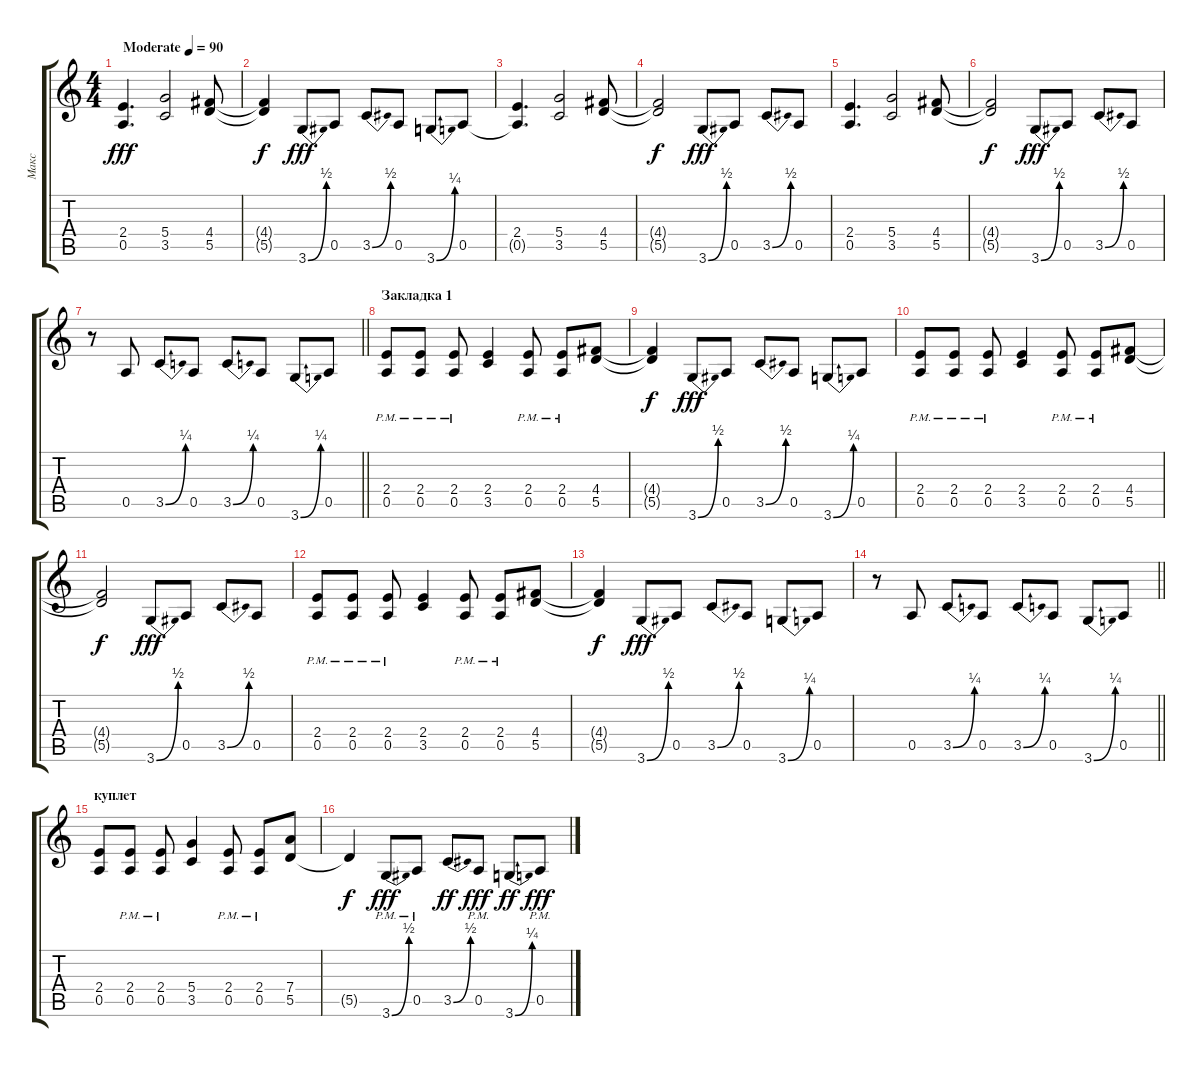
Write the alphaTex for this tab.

\track ("Макс" "Макс") {instrument overdrivenguitar}
\staff {score tabs}
\tuning (E4 B3 G3 D3 A2 E2) {hide}
\ts (4 4)
\tempo (90 "Moderate")
\clef g2
\ks c
(2.4 0.5).4{d dy fff instrument overdrivenguitar} (5.4 3.5).2 (4.4 5.5).8 |
(4.4{t} 5.5{t}).4{dy f} 3.6{be (bend 0 0 60 2)}.8{dy fff} 0.5.8 3.5{be (bend 0 0 60 2)}.8 0.5.8 3.6{be (bend 0 0 60 1)}.8 0.5.8 |
(2.4 0.5{t}).4{d} (5.4 3.5).2 (4.4 5.5).8 |
(4.4{t} 5.5{t}).2{dy f} 3.6{be (bend 0 0 60 2)}.8{dy fff} 0.5.8 3.5{be (bend 0 0 60 2)}.8 0.5.8 |
(2.4 0.5).4{d} (5.4 3.5).2 (4.4 5.5).8 |
(4.4{t} 5.5{t}).2{dy f} 3.6{be (bend 0 0 60 2)}.8{dy fff} 0.5.8 3.5{be (bend 0 0 60 2)}.8 0.5.8 |
\barLineRight lightlight
r.8 0.5.8 3.5{be (bend 0 0 60 1)}.8 0.5.8 3.5{be (bend 0 0 60 1)}.8 0.5.8 3.6{be (bend 0 0 60 1)}.8 0.5.8 |
\section ("" "Закладка 1")
(2.4{pm} 0.5{pm}).8 (2.4{pm} 0.5{pm}).8 (2.4{pm} 0.5{pm}).8 (2.4 3.5).4 (2.4{pm} 0.5{pm}).8 (2.4{pm} 0.5{pm}).8 (4.4 5.5).8 |
(4.4{t} 5.5{t}).4{dy f} 3.6{be (bend 0 0 60 2)}.8{dy fff} 0.5.8 3.5{be (bend 0 0 60 2)}.8 0.5.8 3.6{be (bend 0 0 60 1)}.8 0.5.8 |
(2.4{pm} 0.5{pm}).8 (2.4{pm} 0.5{pm}).8 (2.4{pm} 0.5{pm}).8 (2.4 3.5).4 (2.4{pm} 0.5{pm}).8 (2.4{pm} 0.5{pm}).8 (4.4 5.5).8 |
(4.4{t} 5.5{t}).2{dy f} 3.6{be (bend 0 0 60 2)}.8{dy fff} 0.5.8 3.5{be (bend 0 0 60 2)}.8 0.5.8 |
(2.4{pm} 0.5{pm}).8 (2.4{pm} 0.5{pm}).8 (2.4{pm} 0.5{pm}).8 (2.4 3.5).4 (2.4{pm} 0.5{pm}).8 (2.4{pm} 0.5{pm}).8 (4.4 5.5).8 |
(4.4{t} 5.5{t}).4{dy f} 3.6{be (bend 0 0 60 2)}.8{dy fff} 0.5.8 3.5{be (bend 0 0 60 2)}.8 0.5.8 3.6{be (bend 0 0 60 1)}.8 0.5.8 |
\barLineRight lightlight
r.8 0.5.8 3.5{be (bend 0 0 60 1)}.8 0.5.8 3.5{be (bend 0 0 60 1)}.8 0.5.8 3.6{be (bend 0 0 60 1)}.8 0.5.8 |
\section ("" "куплет")
(2.4 0.5).8 (2.4{pm} 0.5{pm}).8 (2.4{pm} 0.5{pm}).8 (5.4 3.5).4 (2.4{pm} 0.5{pm}).8 (2.4{pm} 0.5{pm}).8 (7.4 5.5).8 |
5.5{t}.4{dy f} 3.6{be (bend 0 0 60 2) pm}.8{dy fff} 0.5{pm}.8 3.5{be (bend 0 0 60 2)}.8{dy ff} 0.5{pm}.8{dy fff} 3.6{be (bend 0 0 60 1)}.8{dy ff} 0.5{pm}.8{dy fff}
